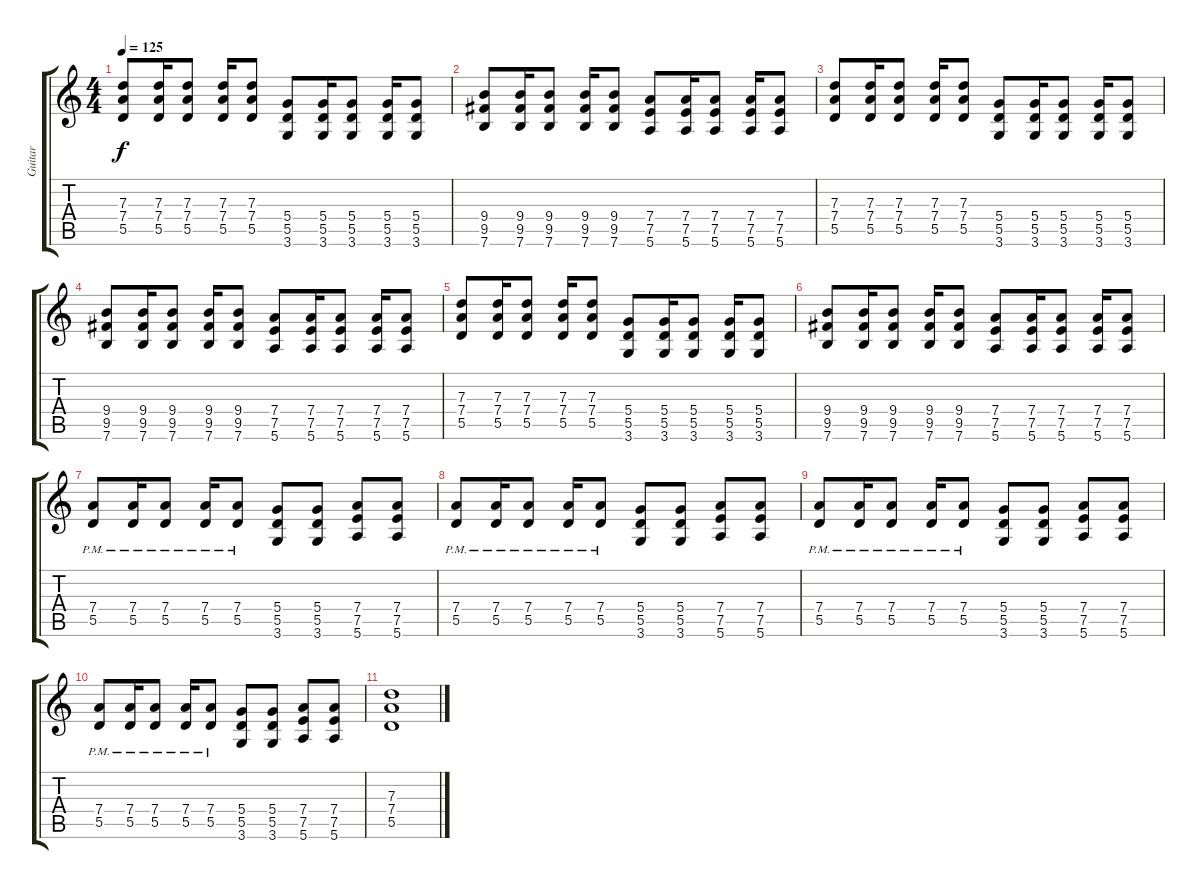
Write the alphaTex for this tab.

\track ("Guitar" "Guitar") {instrument distortionguitar}
\staff {score tabs}
\tuning (E4 B3 G3 D3 A2 E2) {hide}
\ts (4 4)
\tempo 125
\clef g2
\ks c
(7.3 7.4 5.5).8{dy f} (7.3 7.4 5.5).16 (7.3 7.4 5.5).8 (7.3 7.4 5.5).16 (7.3 7.4 5.5).8 (5.4 5.5 3.6).8 (5.4 5.5 3.6).16 (5.4 5.5 3.6).8 (5.4 5.5 3.6).16 (5.4 5.5 3.6).8 |
(9.4 9.5 7.6).8 (9.4 9.5 7.6).16 (9.4 9.5 7.6).8 (9.4 9.5 7.6).16 (9.4 9.5 7.6).8 (7.4 7.5 5.6).8 (7.4 7.5 5.6).16 (7.4 7.5 5.6).8 (7.4 7.5 5.6).16 (7.4 7.5 5.6).8 |
(7.3 7.4 5.5).8 (7.3 7.4 5.5).16 (7.3 7.4 5.5).8 (7.3 7.4 5.5).16 (7.3 7.4 5.5).8 (5.4 5.5 3.6).8 (5.4 5.5 3.6).16 (5.4 5.5 3.6).8 (5.4 5.5 3.6).16 (5.4 5.5 3.6).8 |
(9.4 9.5 7.6).8 (9.4 9.5 7.6).16 (9.4 9.5 7.6).8 (9.4 9.5 7.6).16 (9.4 9.5 7.6).8 (7.4 7.5 5.6).8 (7.4 7.5 5.6).16 (7.4 7.5 5.6).8 (7.4 7.5 5.6).16 (7.4 7.5 5.6).8 |
(7.3 7.4 5.5).8 (7.3 7.4 5.5).16 (7.3 7.4 5.5).8 (7.3 7.4 5.5).16 (7.3 7.4 5.5).8 (5.4 5.5 3.6).8 (5.4 5.5 3.6).16 (5.4 5.5 3.6).8 (5.4 5.5 3.6).16 (5.4 5.5 3.6).8 |
(9.4 9.5 7.6).8 (9.4 9.5 7.6).16 (9.4 9.5 7.6).8 (9.4 9.5 7.6).16 (9.4 9.5 7.6).8 (7.4 7.5 5.6).8 (7.4 7.5 5.6).16 (7.4 7.5 5.6).8 (7.4 7.5 5.6).16 (7.4 7.5 5.6).8 |
(7.4{pm} 5.5{pm}).8 (7.4{pm} 5.5{pm}).16 (7.4{pm} 5.5{pm}).8 (7.4{pm} 5.5{pm}).16 (7.4{pm} 5.5{pm}).8 (5.4 5.5 3.6).8 (5.4 5.5 3.6).8 (7.4 7.5 5.6).8 (7.4 7.5 5.6).8 |
(7.4{pm} 5.5{pm}).8 (7.4{pm} 5.5{pm}).16 (7.4{pm} 5.5{pm}).8 (7.4{pm} 5.5{pm}).16 (7.4{pm} 5.5{pm}).8 (5.4 5.5 3.6).8 (5.4 5.5 3.6).8 (7.4 7.5 5.6).8 (7.4 7.5 5.6).8 |
(7.4{pm} 5.5{pm}).8 (7.4{pm} 5.5{pm}).16 (7.4{pm} 5.5{pm}).8 (7.4{pm} 5.5{pm}).16 (7.4{pm} 5.5{pm}).8 (5.4 5.5 3.6).8 (5.4 5.5 3.6).8 (7.4 7.5 5.6).8 (7.4 7.5 5.6).8 |
(7.4{pm} 5.5{pm}).8 (7.4{pm} 5.5{pm}).16 (7.4{pm} 5.5{pm}).8 (7.4{pm} 5.5{pm}).16 (7.4{pm} 5.5{pm}).8 (5.4 5.5 3.6).8 (5.4 5.5 3.6).8 (7.4 7.5 5.6).8 (7.4 7.5 5.6).8 |
(7.3 7.4 5.5).1
